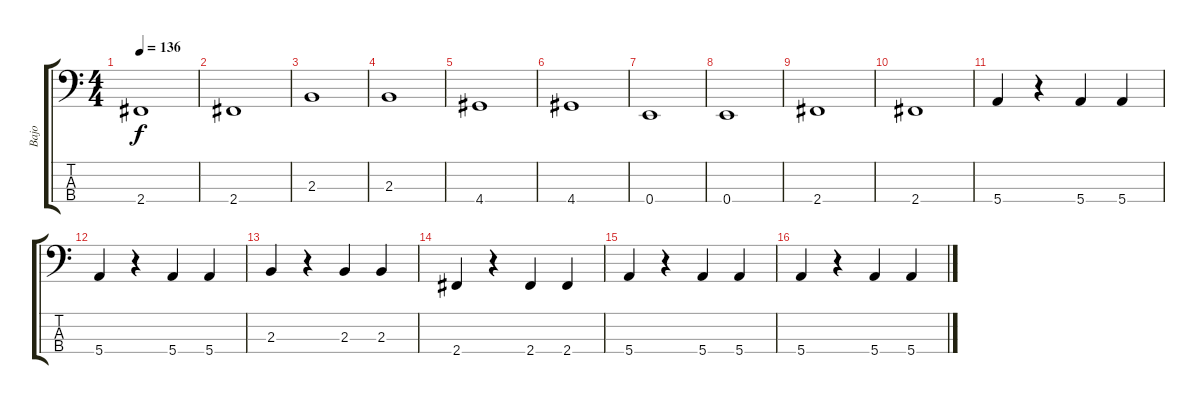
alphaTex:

\track ("Bajo" "Bajo") {instrument electricbasspick}
\staff {score tabs}
\tuning (G2 D2 A1 E1) {hide}
\ts (4 4)
\tempo 136
\clef f4
\ks c
2.4.1{dy f} |
2.4.1 |
2.3.1 |
2.3.1 |
4.4.1 |
4.4.1 |
0.4.1 |
0.4.1 |
2.4.1 |
2.4.1 |
5.4.4 r.4 5.4.4 5.4.4 |
5.4.4 r.4 5.4.4 5.4.4 |
2.3.4 r.4 2.3.4 2.3.4 |
2.4.4 r.4 2.4.4 2.4.4 |
5.4.4 r.4 5.4.4 5.4.4 |
5.4.4 r.4 5.4.4 5.4.4
